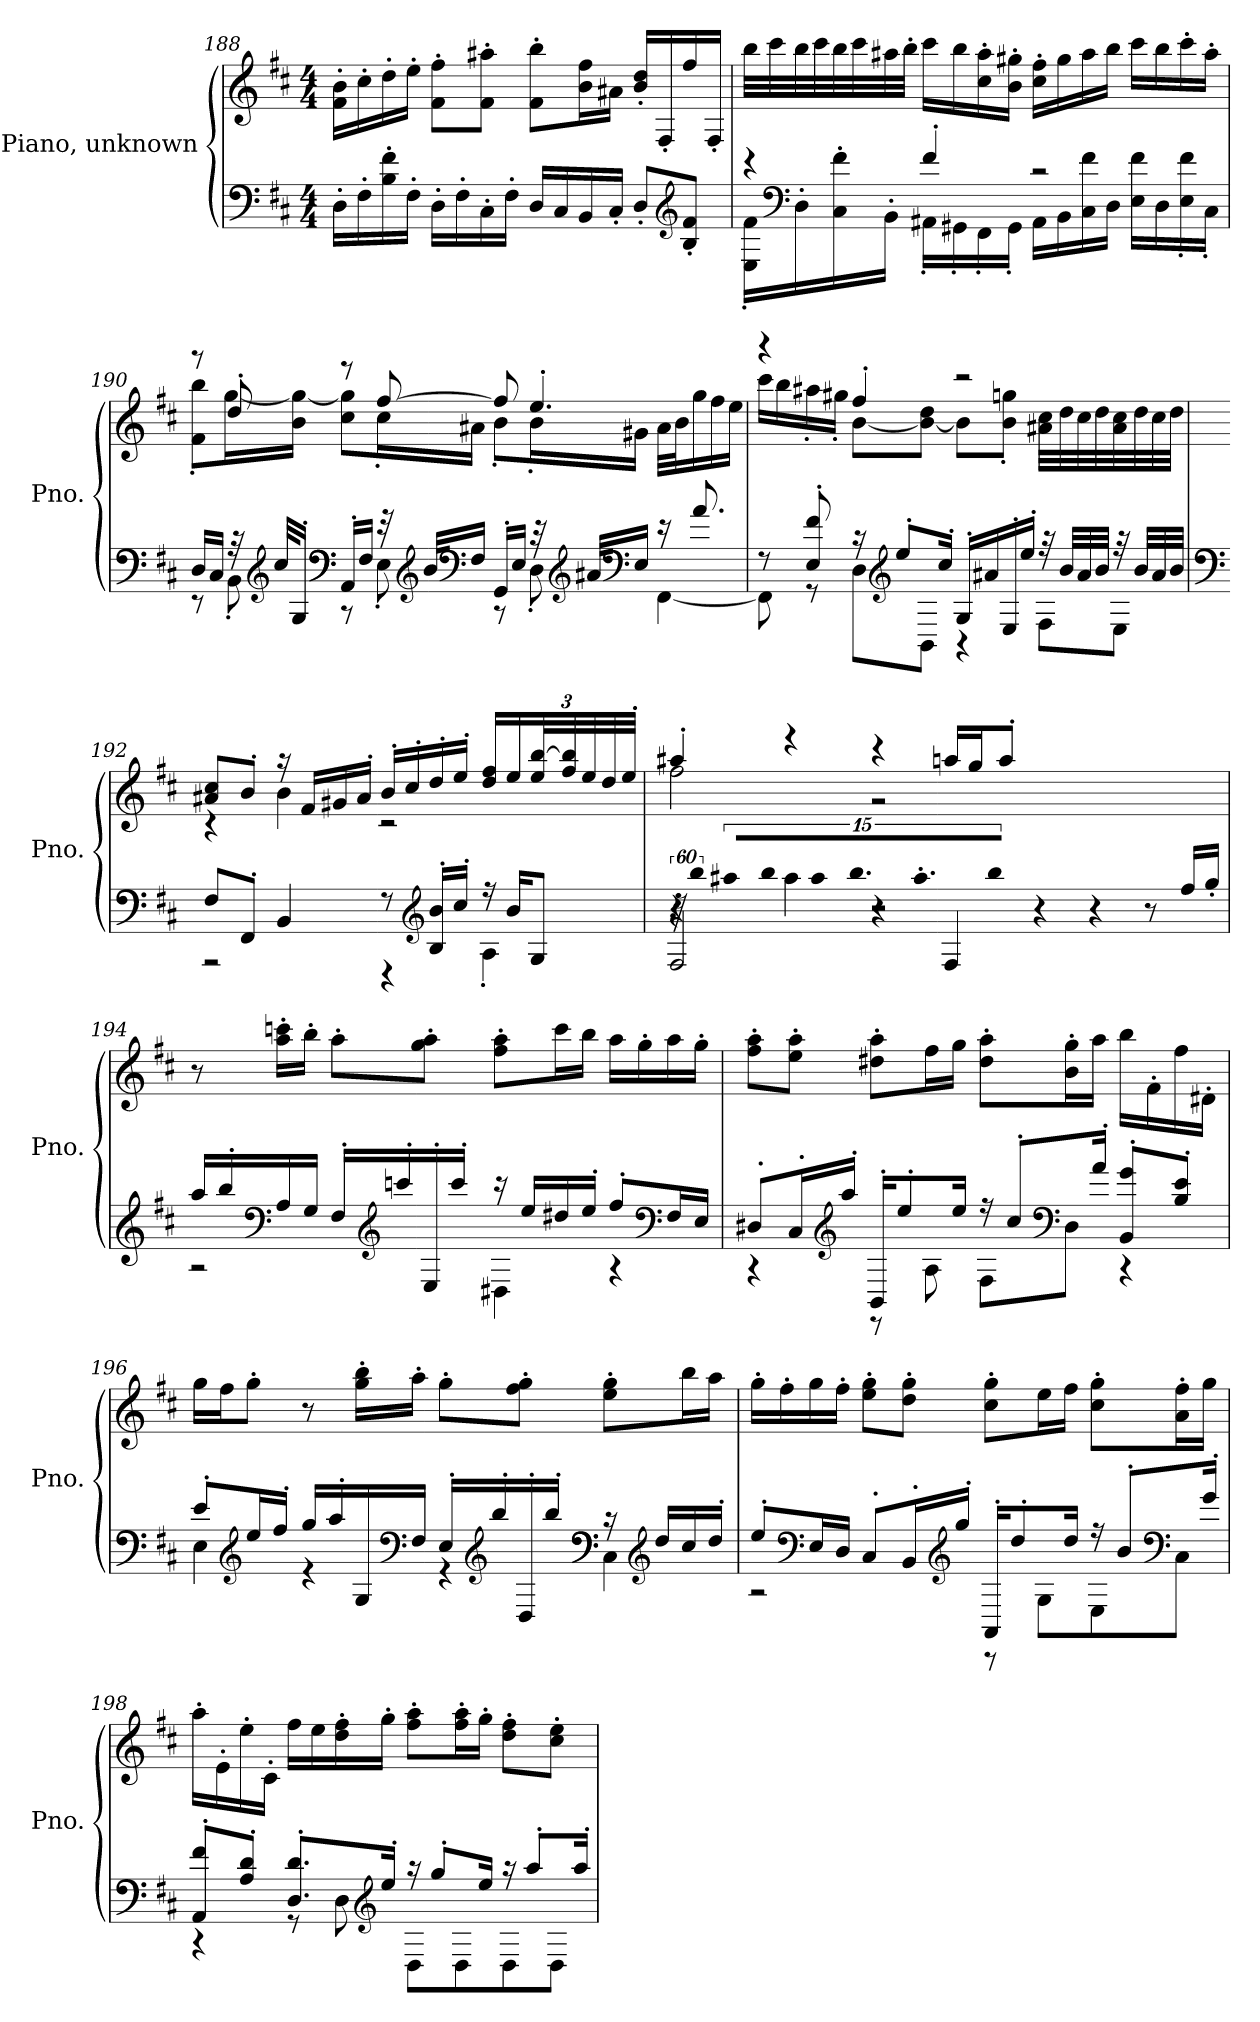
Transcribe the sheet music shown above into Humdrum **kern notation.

**kern	**kern
*part1	*part1
*staff2	*staff1
*I"Piano, unknown	*
*I'Pno.	*
*clefF4	*clefG2
*k[f#c#]	*k[f#c#]
*M4/4	*M4/4
=188	=188
16D'\LL	16f#\' 16b\'LL
16F#'\	16cc#'\
16B\' 16f#\'	16dd'\
16F#'\JJ	16ee'\JJ
16D'\LL	8f#\' 8ff#\'L
16F#'\	.
16C#'\	8f#\' 8aa#X\'J
16F#'\JJ	.
16D/LL	8f#\' 8bb\'L
16C#/	.
16BB/	16b\ 16ff#\L
16C#'/JJ	16a#X\JJ
8D'/L	16b/' 16dd/'LL
.	16F#'/
*clefG2	*
8B/' 8f#/'J	16ff#/
.	16F#'/JJ
!!LO:LB:g=z
=189	=189
*^	*
4r	16E\' 16f#\'LL	32bb\LLL
.	.	32ccc#\
*clefF4	*	*
.	16D'\	32bb\
.	.	32ccc#\
.	16C#\' 16f#\'	32bb\
.	.	32ccc#\
.	16BB'\JJ	32aa#X\
.	.	32bb'\JJJ
4f#'/	16AA#X'\LL	16ccc#\LL
.	16GG#X'\	16bb\
.	16FF#'\	16cc#\' 16aa#\'
.	16GG#'\JJ	16b\' 16gg#X\'JJ
2r	16AA#\LL	16cc#\' 16ff#\'LL
.	16BB\	16gg#\
.	16C#\ 16f#\	16aa#\
.	16D\JJ	16bb\JJ
.	16E\ 16f#\LL	16ccc#\LL
.	16D\	16bb\
.	16E\' 16f#\'	16ccc#'\
.	16C#'\JJ	16aa#'\JJ
!!LO:LB:g=z
=190	=190	=190
*	*	*^
16D/LL	8r	8r	8f#\' 8bb\'L
16C#/JJ	.	.	.
32r	8BB'\	8dd'/	[16gg\L
*clefG2	*	*	*
32cc#/KLL	.	.	.
16G'/JJ	.	.	16b\ 16gg\_JJ
*clefF4	*	*	*
16AA'/LL	8r	8r	8cc#\ 8gg\]L
16F#/JJ	.	.	.
32r	8E'\	[8ff#/	16cc#'\L
*clefG2	*	*	*
32b/KLL	.	.	.
*clefF4	*	*	*
16F#/JJ	.	.	16a#X\JJ
16GG'/LL	8r	8ff#/]	8b'\L
16E/JJ	.	.	.
32r	8D'\	4.ee'/	16b'\L
*clefG2	*	*	*
32a#X/KLL	.	.	.
*clefF4	*	*	*
16E/JJ	.	.	16g#X\JJ
16r	[4FF#\	.	32a#\LLL
.	.	.	32b\J
8.a#/	.	.	16gg\
.	.	.	16ff#\
.	.	.	16ee\JJ
!!LO:LB:g=z	!!
=191	=191	=191	=191
8r	8FF#\]	4r	16ccc#\LL
.	.	.	16bb\
8E/' 8f#/'	8r	.	16aa#X'\
.	.	.	16gg#X'\JJ
16r	8D\L	4ff#'/	[8b\L
*clefG2	*	*	*
8ee'/L	.	.	.
.	8BB\J	.	8b\_ 8dd\J
16cc#'/Jk	.	.	.
16G'/LL	4r	2r	8b\L]
16a#X/	.	.	.
16E'/	.	.	8b\' 8ggn\'J
16ee'/JJ	.	.	.
32r	8F#\L	.	32a#X\ 32cc#\LLL
32b/LLL	.	.	32dd\
32a#/	.	.	32cc#\
32b/JJJ	.	.	32dd\
32r	8E\J	.	32a#\ 32cc#\
32b/LLL	.	.	32dd\
32a#/	.	.	32cc#\
32b/JJJ	.	.	32dd\JJJ
=192	=192	=192	=192
*clefF4	*	*	*
8F#/L	2r	8a#X/ 8cc#/L	4r
8FF#'/J	.	8b'/J	.
4BB/	.	16r	4b\
.	.	16f#/LL	.
.	.	16g#X/	.
.	.	16a#'/JJ	.
8r	4r	16b'/LL	2r
.	.	16cc#'/	.
*clefG2	*	*	*
16B/' 16b/'LL	.	16dd'/	.
16cc#'/JJ	.	16ee'/JJ	.
16r	4A'\	16dd/ 16ff#/LL	.
16b/KL	.	16ee/	.
*	*	*Xbrackettup	*
8G/J	.	48ee/ [48bb/L	.
.	.	48ff#/ 48bb/]	.
.	.	48ee/	.
.	.	32dd/	.
.	.	32ee'/JJJ	.
*v	*v	*	*
!!LO:LB:g=z	!!
=193	=193	=193
!LO:N:vis=32	!	!
*^	*	*
*	*^	*	*
1920%53r	4r	2F#/	4aa#X'/	2ff#\
!LO:N:vis=32	!	!	!	!
1920%53bb/	.	.	.	.
1920ryy	.	.	.	.
!LO:N:vis=32	!	!	!	!
1920%53aa#X/LLL	.	.	.	.
!LO:N:vis=32	!	!	!	!
1920%53bb/	.	.	.	.
!LO:N:vis=32	!	!	!	!
1920%53aa#/	.	.	.	.
1920ryy	.	.	.	.
36.bb/	.	.	.	.
36.aa#'/	.	.	.	.
!LO:N:vis=32	!	!	!	!
1920%53bb/JJJ	.	.	.	.
4r	4aa#\	.	4r	.
4r	2r	4r	4r	2r
8r	.	4F#/	16aan/LL	.
.	.	.	16gg/J	.
16ff#/LL	.	.	8aa'/J	.
16gg'/JJ	.	.	.	.
*	*v	*v	*	*
*	*	*v	*v
!!LO:LB:g=z
=194	=194	=194
16aa/LL	2r	8r
16bb'/	.	.
*clefF4	*	*
16A/	.	16aa\' 16cccn\'LL
16G/JJ	.	16bb'\JJ
16F#'/LL	.	8aa'\L
*clefG2	*	*
16cccn'/	.	.
16E'/	.	8gg\' 8aa\'J
16ccc'/JJ	.	.
16r	4D#X\	8ff#\' 8aa\'L
16ee/LL	.	.
16dd#X/	.	16ccc\L
16ee'/JJ	.	16bb\JJ
8ff#'/L	4r	16aa\LL
.	.	16gg'\
*clefF4	*	*
16F#/L	.	16aa\
16E/JJ	.	16gg'\JJ
!!LO:PB:g=z
=195	=195	=195
8D#X'/L	4r	8ff#\' 8aa\'L
16C#'/L	.	8ee\' 8aa\'J
*clefG2	*	*
16aa'/JJ	.	.
16BB'/KL	8r	8dd#X\' 8aa\'L
8ee'/	.	.
.	8A\	16ff#\L
16ee/Jk	.	16gg\JJ
16r	8F#\L	8dd#\' 8aa\'L
8cc#'/L	.	.
*clefF4	*	*
.	8D#\J	16b\' 16gg\'L
16a'/Jk	.	16aa\JJ
8BB/' 8g/'L	4r	16bb\LL
.	.	16f#'\
8B/' 8e/'J	.	16ff#\
.	.	16d#X'\JJ
!!LO:LB:g=z
=196	=196	=196
8e'/L	4E\	16gg\LL
.	.	16ff#\J
*clefG2	*	*
16ee/L	.	8gg'\J
16ff#'/JJ	.	.
16gg/LL	4r	8r
16aa'/	.	.
16G/	.	16gg\' 16bb\'LL
*clefF4	*	*
16F#/JJ	.	16aa'\JJ
16E'/LL	4r	8gg'\L
*clefG2	*	*
16bb'/	.	.
16D'/	.	8ff#\' 8gg\'J
16bb'/JJ	.	.
*clefF4	*	*
16r	4C#\	8ee\' 8gg\'L
*clefG2	*	*
16dd/LL	.	.
16cc#/	.	16bb\L
16dd'/JJ	.	16aa\JJ
=197	=197	=197
8ee'/L	2r	16gg'\LL
.	.	16ff#'\
*clefF4	*	*
16E/L	.	16gg\
16D/JJ	.	16ff#'\JJ
8C#'/L	.	8ee\' 8gg\'L
16BB'/L	.	8dd\' 8gg\'J
*clefG2	*	*
16gg'/JJ	.	.
16AA'/KL	8r	8cc#\' 8gg\'L
8dd'/	.	.
.	8G\L	16ee\L
16dd/Jk	.	16ff#\JJ
16r	8E\	8cc#\' 8gg\'L
8b'/L	.	.
*clefF4	*	*
.	8C#\J	16a\' 16ff#\'L
16g'/Jk	.	16gg\JJ
!!LO:LB:g=z
=198	=198	=198
8AA/' 8f#/'L	4r	16aa'\LL
.	.	16e'\
8A/' 8d/'J	.	16ee'\
.	.	16c#'\JJ
8.D/' 8.d/'L	8r	16ff#\LL
.	.	16ee\
.	8D\	16dd\' 16ff#\'
*clefG2	*	*
16ee'/Jk	.	16gg'\JJ
16r	8D\L	8ff#\' 8aa\'L
8gg'/L	.	.
.	8D\	16ff#\' 16aa\'L
16ee/Jk	.	16gg'\JJ
16r	8D\	8dd\' 8ff#\'L
8aa'/L	.	.
.	8D\J	8cc#\' 8ee\'J
16aa'/Jk	.	.
*v	*v	*
=	=
*-	*-
